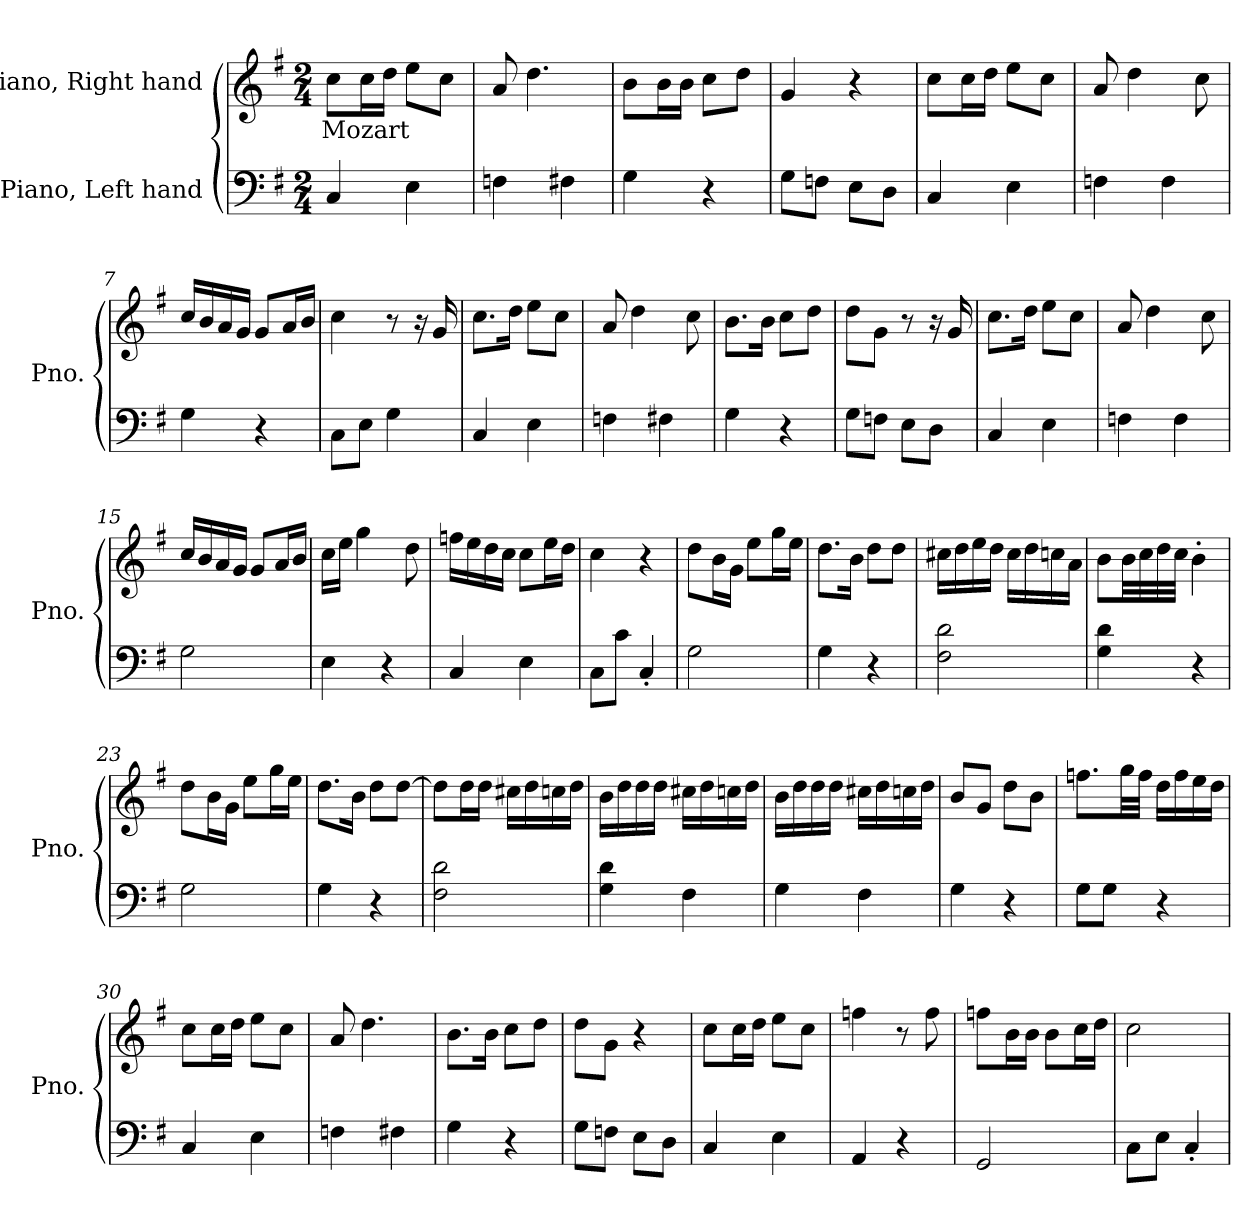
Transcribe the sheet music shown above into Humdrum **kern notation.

**kern	**kern	**text
*part2	*part1	*part1
*staff2	*staff1	*staff1
*I"Piano, Left hand	*I"Piano, Right hand	*
*I'Pno.	*I'Pno.	*
*clefF4	*clefG2	*
*k[f#]	*k[f#]	*
*M2/4	*M2/4	*
*MM100	*MM100	*
=1	=1	=1
!	!	!LO:LY:b
4C/	8cc\L	Mozart
.	16cc\L	.
.	16dd\JJ	.
4E\	8ee\L	.
.	8cc\J	.
=2	=2	=2
4Fn\	8a/	.
.	4.dd\	.
4F#X\	.	.
=3	=3	=3
4G\	8b\L	.
.	16b\L	.
.	16b\JJ	.
4r	8cc\L	.
.	8dd\J	.
=4	=4	=4
8G\L	4g/	.
8Fn\J	.	.
8E\L	4r	.
8D\J	.	.
=5	=5	=5
4C/	8cc\L	.
.	16cc\L	.
.	16dd\JJ	.
4E\	8ee\L	.
.	8cc\J	.
=6	=6	=6
4Fn\	8a/	.
.	4dd\	.
4F\	.	.
.	8cc\	.
!!LO:LB:g=z
=7	=7	=7
4G\	16cc/LL	.
.	16b/	.
.	16a/	.
.	16g/JJ	.
4r	8g/L	.
.	16a/L	.
.	16b/JJ	.
=8	=8	=8
8C\L	4cc\	.
8E\J	.	.
4G\	8r	.
.	16r	.
.	16g/	.
=9	=9	=9
4C/	8.cc\L	.
.	16dd\Jk	.
4E\	8ee\L	.
.	8cc\J	.
=10	=10	=10
4Fn\	8a/	.
.	4dd\	.
4F#X\	.	.
.	8cc\	.
=11	=11	=11
4G\	8.b\L	.
.	16b\Jk	.
4r	8cc\L	.
.	8dd\J	.
=12	=12	=12
8G\L	8dd\L	.
8Fn\J	8g\J	.
8E\L	8r	.
8D\J	16r	.
.	16g/	.
=13	=13	=13
4C/	8.cc\L	.
.	16dd\Jk	.
4E\	8ee\L	.
.	8cc\J	.
!!LO:LB:g=z
=14	=14	=14
4Fn\	8a/	.
.	4dd\	.
4F\	.	.
.	8cc\	.
=15	=15	=15
2G\	16cc/LL	.
.	16b/	.
.	16a/	.
.	16g/JJ	.
.	8g/L	.
.	16a/L	.
.	16b/JJ	.
=16	=16	=16
4E\	16cc\LL	.
.	16ee\JJ	.
.	4gg\	.
4r	.	.
.	8dd\	.
=17	=17	=17
4C/	16ffn\LL	.
.	16ee\	.
.	16dd\	.
.	16cc\JJ	.
4E\	8cc\L	.
.	16ee\L	.
.	16dd\JJ	.
=18	=18	=18
8C\L	4cc\	.
8c\J	.	.
4C'/	4r	.
=19	=19	=19
2G\	8dd\L	.
.	16b\L	.
.	16g\JJ	.
.	8ee\L	.
.	16gg\L	.
.	16ee\JJ	.
=20	=20	=20
4G\	8.dd\L	.
.	16b\Jk	.
4r	8dd\L	.
.	8dd\J	.
!!LO:LB:g=z
=21	=21	=21
2F#\ 2d\	16cc#X\LL	.
.	16dd\	.
.	16ee\	.
.	16dd\JJ	.
.	16cc#\LL	.
.	16dd\	.
.	16ccn\	.
.	16a\JJ	.
=22	=22	=22
4G\ 4d\	8b\L	.
.	32b\LL	.
.	32cc\	.
.	32dd\	.
.	32cc\JJJ	.
4r	4b'\	.
=23	=23	=23
2G\	8dd\L	.
.	16b\L	.
.	16g\JJ	.
.	8ee\L	.
.	16gg\L	.
.	16ee\JJ	.
=24	=24	=24
4G\	8.dd\L	.
.	16b\Jk	.
4r	8dd\L	.
.	[8dd\J	.
=25	=25	=25
2F#\ 2d\	8dd\L]	.
.	16dd\L	.
.	16dd\JJ	.
.	16cc#X\LL	.
.	16dd\	.
.	16ccn\	.
.	16dd\JJ	.
!!LO:LB:g=z
=26	=26	=26
4G\ 4d\	16b\LL	.
.	16dd\	.
.	16dd\	.
.	16dd\JJ	.
4F#\	16cc#X\LL	.
.	16dd\	.
.	16ccn\	.
.	16dd\JJ	.
=27	=27	=27
4G\	16b\LL	.
.	16dd\	.
.	16dd\	.
.	16dd\JJ	.
4F#\	16cc#X\LL	.
.	16dd\	.
.	16ccn\	.
.	16dd\JJ	.
=28	=28	=28
4G\	8b/L	.
.	8g/J	.
4r	8dd\L	.
.	8b\J	.
=29	=29	=29
8G\L	8.ffn\L	.
8G\J	.	.
.	32gg\LL	.
.	32ff\JJJ	.
4r	16dd\LL	.
.	16ff\	.
.	16ee\	.
.	16dd\JJ	.
=30	=30	=30
4C/	8cc\L	.
.	16cc\L	.
.	16dd\JJ	.
4E\	8ee\L	.
.	8cc\J	.
=31	=31	=31
4Fn\	8a/	.
.	4.dd\	.
4F#X\	.	.
!!LO:LB:g=z
=32	=32	=32
4G\	8.b\L	.
.	16b\Jk	.
4r	8cc\L	.
.	8dd\J	.
=33	=33	=33
8G\L	8dd\L	.
8Fn\J	8g\J	.
8E\L	4r	.
8D\J	.	.
=34	=34	=34
4C/	8cc\L	.
.	16cc\L	.
.	16dd\JJ	.
4E\	8ee\L	.
.	8cc\J	.
=35	=35	=35
4AA/	4ffn\	.
4r	8r	.
.	8ff\	.
=36	=36	=36
2GG/	8ffn\L	.
.	16b\L	.
.	16b\JJ	.
.	8b\L	.
.	16cc\L	.
.	16dd\JJ	.
=37	=37	=37
8C\L	2cc\	.
8E\J	.	.
4C'/	.	.
=	=	=
*-	*-	*-
